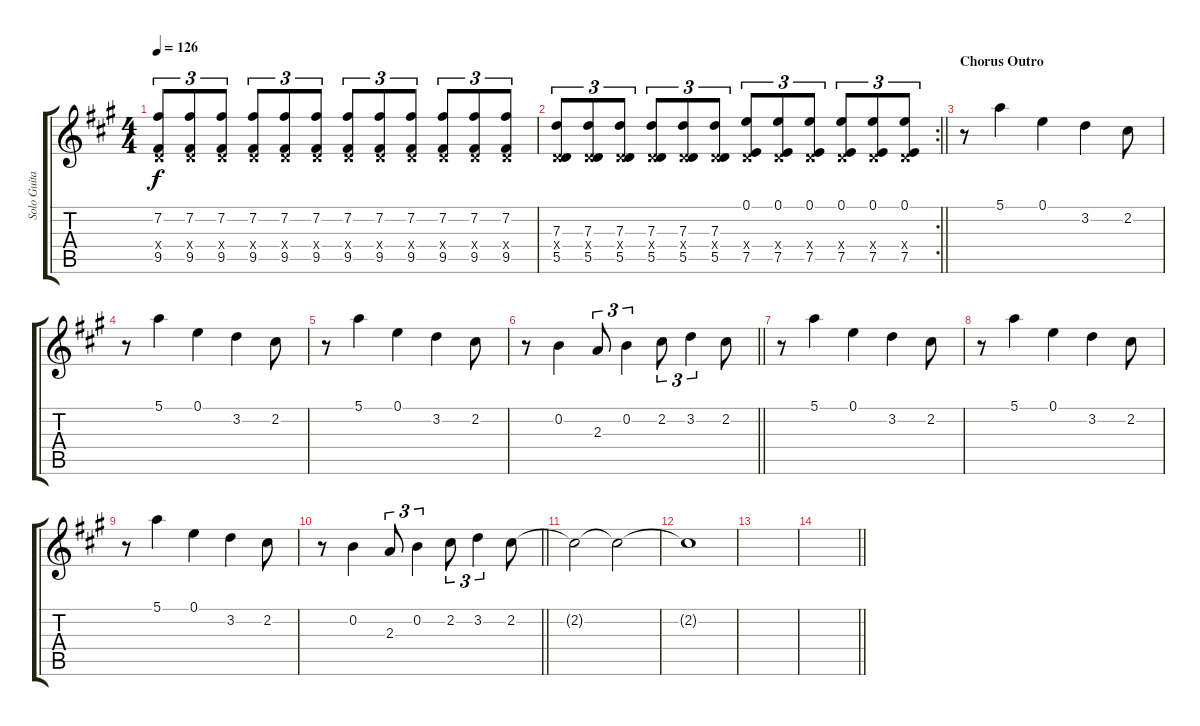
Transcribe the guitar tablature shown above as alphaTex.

\track ("Solo Guitar" "Solo Guita") {instrument distortionguitar}
\staff {score tabs}
\tuning (E4 B3 G3 D3 A2 E2) {hide}
\ts (4 4)
\tempo 126
\clef g2
\ks a
(7.2 0.4{x} 9.5).8{tu (3 2) dy f} (7.2 0.4{x} 9.5).8{tu (3 2)} (7.2 0.4{x} 9.5).8{tu (3 2)} (7.2 0.4{x} 9.5).8{tu (3 2)} (7.2 0.4{x} 9.5).8{tu (3 2)} (7.2 0.4{x} 9.5).8{tu (3 2)} (7.2 0.4{x} 9.5).8{tu (3 2)} (7.2 0.4{x} 9.5).8{tu (3 2)} (7.2 0.4{x} 9.5).8{tu (3 2)} (7.2 0.4{x} 9.5).8{tu (3 2)} (7.2 0.4{x} 9.5).8{tu (3 2)} (7.2 0.4{x} 9.5).8{tu (3 2)} |
\rc 2
\barLineRight lightlight
(7.3 0.4{x} 5.5).8{tu (3 2)} (7.3 0.4{x} 5.5).8{tu (3 2)} (7.3 0.4{x} 5.5).8{tu (3 2)} (7.3 0.4{x} 5.5).8{tu (3 2)} (7.3 0.4{x} 5.5).8{tu (3 2)} (7.3 0.4{x} 5.5).8{tu (3 2)} (0.1 0.4{x} 7.5).8{tu (3 2)} (0.1 0.4{x} 7.5).8{tu (3 2)} (0.1 0.4{x} 7.5).8{tu (3 2)} (0.1 0.4{x} 7.5).8{tu (3 2)} (0.1 0.4{x} 7.5).8{tu (3 2)} (0.1 0.4{x} 7.5).8{tu (3 2)} |
\section ("" "Chorus Outro")
r.8 5.1.4 0.1.4 3.2.4 2.2.8 |
r.8 5.1.4 0.1.4 3.2.4 2.2.8 |
r.8 5.1.4 0.1.4 3.2.4 2.2.8 |
\barLineRight lightlight
r.8 0.2.4 2.3.8{tu (3 2)} 0.2.4{tu (3 2)} 2.2.8{tu (3 2)} 3.2.4{tu (3 2)} 2.2.8 |
r.8 5.1.4 0.1.4 3.2.4 2.2.8 |
r.8 5.1.4 0.1.4 3.2.4 2.2.8 |
r.8 5.1.4 0.1.4 3.2.4 2.2.8 |
\barLineRight lightlight
r.8 0.2.4 2.3.8{tu (3 2)} 0.2.4{tu (3 2)} 2.2.8{tu (3 2)} 3.2.4{tu (3 2)} 2.2.8 |
2.2{t}.2 2.2{t}.2{volume 0} |
2.2{t}.1 |
|
\barLineRight lightlight
